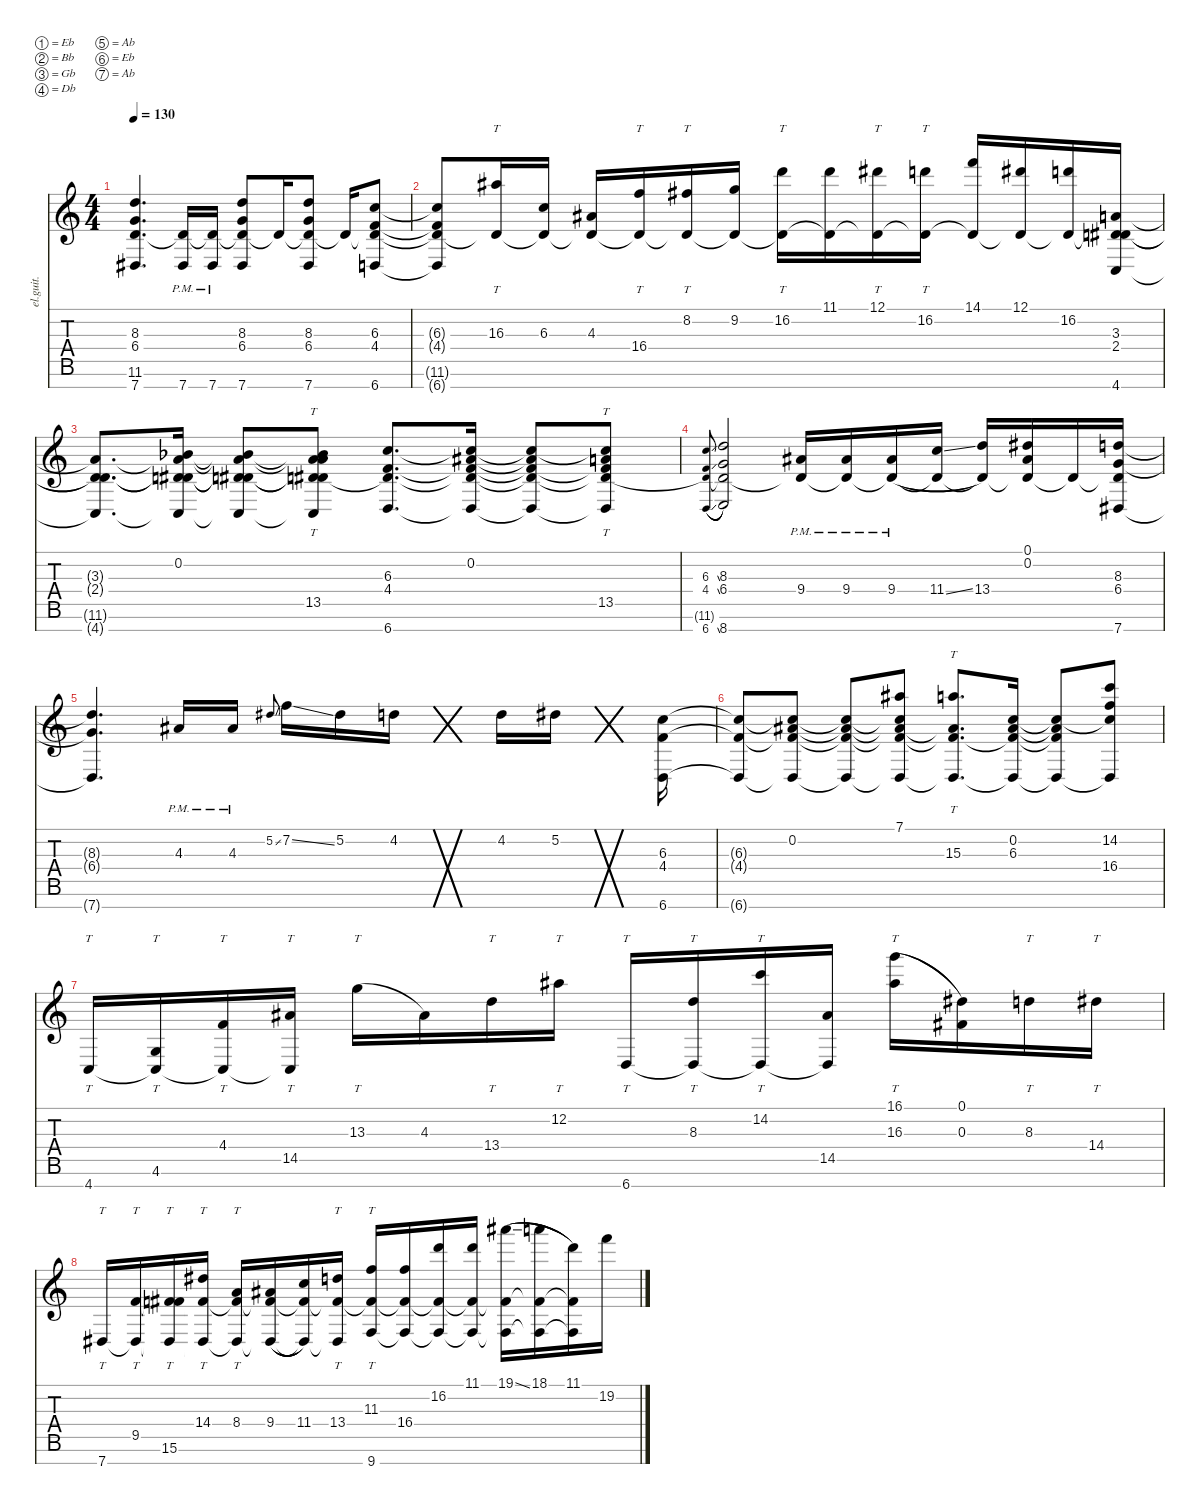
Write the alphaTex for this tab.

\defaultSystemsLayout 4
\hideDynamics
\bracketExtendMode nobrackets
\track ("Clean Guitar" "el.guit.") {instrument electricguitarclean}
\staff {score tabs}
\tuning (Eb4 Bb3 Gb3 Db3 Ab2 Eb2 Ab1)
\ts (4 4)
\tempo 130
\clef g2
\ks c
(7.7{acc #} 6.4 8.3 11.6{t}).4{d dy mf beam Up} (7.7{pm acc #} 11.6{t}).16{beam Up} (7.7{pm acc #} 11.6{t}).16{beam Up} (7.7{acc #} 6.4 8.3 11.6{t}).8{beam Up} 11.6{t}.16{beam Up} (8.3 6.4 7.7{acc #} 11.6{t}).8{beam Up} 11.6{t}.16{beam Up} (6.3 4.4 6.7 11.6{t}).8{beam Up} |
(6.3{t} 4.4{t} 6.7{t} 11.6{t}).8{beam Up} (16.3{acc #} 11.6{t}).16{tt beam Up} (6.3 11.6{t}).16{beam Up} (4.3{acc #} 11.6{t}).16{beam Up} (16.4 11.6{t}).16{tt beam Up} (8.2{acc #} 11.6{t}).16{tt beam Up} (9.2 11.6{t}).16{beam Up} (16.2 11.6{t}).16{tt beam Down} (11.1 11.6{t}).16{beam Down} (12.1{acc #} 11.6{t}).16{tt beam Down} (16.2 11.6{t}).16{tt beam Down} (14.1 11.6{t}).16{beam Up} (12.1{acc #} 11.6{t}).16{beam Up} (16.2 11.6{t}).16{beam Up} (3.3 2.4{acc #} 4.7 11.6{t}).16{beam Up} |
(3.3{t} 2.4{t acc #} 4.7{t} 11.6{t}).8{d beam Up} (3.3{t} 2.4{t acc #} 4.7{t} 0.2{acc b} 11.6{t}).16{beam Up} (3.3{t} 2.4{t acc #} 4.7{t} 0.2{t acc b} 11.6{t}).8{beam Up} (3.3{t} 2.4{t acc #} 4.7{t} 0.2{t acc b} 13.5 11.6{t}).8{tt beam Up} (6.3 4.4 6.7 11.6{t}).8{d beam Up} (6.3{t} 4.4{t} 6.7{t} 0.2{acc #} 11.6{t}).16{beam Up} (0.2{t acc #} 6.3{t} 4.4{t} 6.7{t} 11.6{t}).8{beam Up} (6.3{t} 4.4{t} 6.7{t} 13.5 11.6{t}).8{tt beam Up} |
(6.3{ss} 4.4{ss} 6.7{ss} 11.6{t}).8{gr onbeat legatoorigin beam Up} (8.3 6.4 8.7 11.6{t}).2{beam Up} (9.4{pm acc #} 11.6{t}).16{beam Up} (9.4{pm acc #} 11.6{t}).16{beam Up} (9.4{pm acc #} 11.6{t}).16{legatoorigin beam Up} (11.4{ss} 11.6{t}).16{legatoorigin beam Up} (13.4 11.6{t}).16{beam Up} (0.2{acc #} 0.1{acc #} 11.6{t}).16{beam Up} 11.6{t}.16{beam Up} (8.3 6.4 7.7{acc #} 11.6{t}).16{beam Up} |
(8.3{t} 6.4{t} 7.7{t acc #}).4{d beam Up} 4.3{pm acc #}.16{beam Up} 4.3{pm acc #}.16{beam Up} 5.2{ss acc #}.8{gr onbeat beam Up} 7.2{ss}.16{beam Down} 5.2{acc #}.16{beam Down} 4.2.16{beam Down} ().16{ds beam Down} 4.2.16{beam Down} 5.2{acc #}.16{beam Down} ().16{ds beam Down} (6.3 4.4 6.7).16{beam Down} |
(6.3{t} 4.4{t} 6.7{t}).8{beam Up} (6.3{t} 4.4{t} 6.7{t} 0.2{acc #}).8{beam Up} (6.3{t} 4.4{t} 6.7{t} 0.2{t acc #}).8{beam Up} (6.3{t} 4.4{t} 6.7{t} 0.2{t acc #} 7.1{acc #}).8{beam Up} (15.3 4.4{t} 6.7{t} 0.2{t acc #}).8{tt d beam Up} (6.3 4.4{t} 6.7{t} 0.2{acc #}).16{beam Up} (6.3{t} 4.4{t} 6.7{t} 0.2{t acc #}).8{beam Up} (6.3{t} 16.4 6.7{t} 14.2).8{beam Up} |
4.7.16{tt beam Up} (4.6 4.7{t}).16{tt beam Up} (4.4 4.7{t}).16{tt beam Up} (14.5{acc #} 4.7{t}).16{tt beam Up} 13.3.16{tt legatoorigin beam Down} 4.3{acc #}.16{beam Down} 13.4.16{tt beam Down} 12.2{acc #}.16{tt beam Down} 6.7.16{tt beam Up} (8.3 6.7{t}).16{tt beam Up} (14.2 6.7{t}).16{tt beam Up} (14.5{acc #} 6.7{t}).16{beam Up} (16.3{acc #} 16.1).16{tt legatoorigin beam Down} (0.1{acc #} 0.3{acc #}).16{beam Down} 8.3.16{tt beam Down} 14.4{acc #}.16{tt beam Down} |
7.7{acc #}.16{tt beam Up} (9.5 7.7{t acc #}).16{tt beam Up} (15.6{acc #} 7.7{t acc #} 9.5{t}).16{tt beam Up} (14.4{acc #} 7.7{t acc #} 9.5{t}).16{tt beam Up} (8.4 7.7{t acc #} 9.5{t}).16{tt beam Up} (9.4{acc #} 7.7{t acc #} 9.5{t}).16{legatoorigin beam Up} (11.4 7.7{t acc #} 9.5{t}).16{beam Up} (13.4 7.7{t acc #} 9.5{t}).16{tt beam Up} (9.7 9.5{t} 11.3).16{tt beam Up} (16.4 9.7{t} 9.5{t}).16{beam Up} (16.2 9.7{t} 9.5{t}).16{beam Up} (11.1 9.7{t} 9.5{t}).16{beam Up} (19.1{ss acc #} 9.7{t} 9.5{t}).16{legatoorigin beam Down} (18.1 9.7{t} 9.5{t}).16{legatoorigin beam Down} (11.1 9.7{t} 9.5{t}).16{beam Down} 19.2.16{beam Down}
